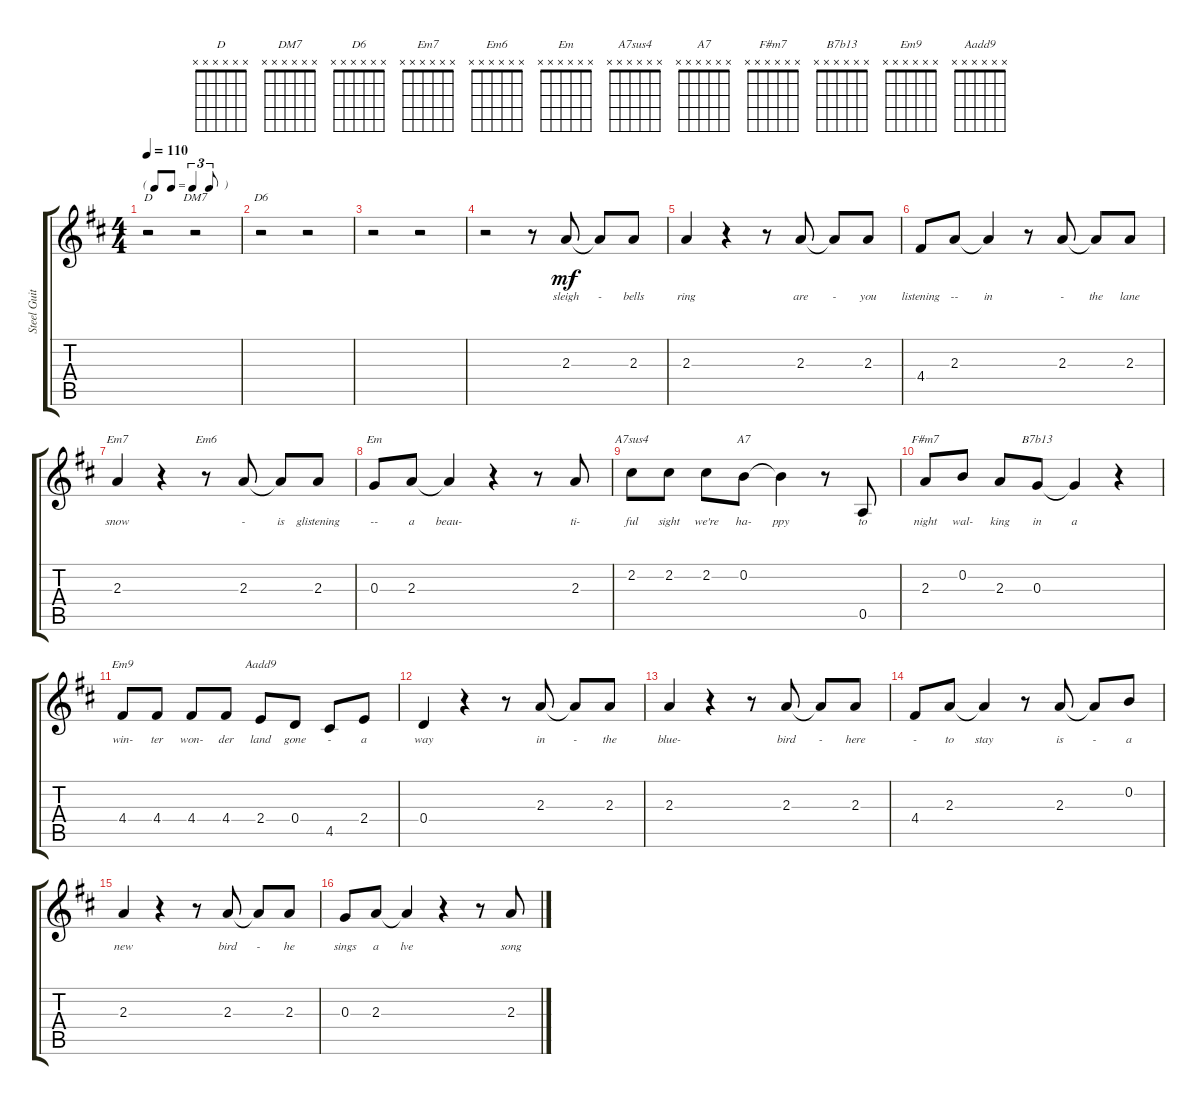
\track ("Steel Guitar" "Steel Guit") {instrument acousticguitarsteel}
\staff {score tabs}
\tuning (E4 B3 G3 D3 A2 E2) {hide}
\chord ("D" x x x x x x)
\chord ("DM7" x x x x x x)
\chord ("D6" x x x x x x)
\chord ("Em7" x x x x x x)
\chord ("Em6" x x x x x x)
\chord ("Em" x x x x x x)
\chord ("A7sus4" x x x x x x)
\chord ("A7" x x x x x x)
\chord ("F#m7" x x x x x x)
\chord ("B7b13" x x x x x x)
\chord ("Em9" x x x x x x)
\chord ("Aadd9" x x x x x x)
\ts (4 4)
\tf triplet8th
\tempo 110
\clef g2
\ks d
r.2{ch "D" dy mf instrument acousticguitarsteel} r.2{ch "DM7"} |
r.2{ch "D6"} r.2 |
r.2 r.2 |
r.2 r.8 2.3.8{lyrics (0 "sleigh") lyrics (1 "") lyrics (2 "") lyrics (3 "") lyrics (4 "")} 2.3{t}.8{lyrics (0 "-") lyrics (1 "") lyrics (2 "") lyrics (3 "") lyrics (4 "")} 2.3.8{lyrics (0 "bells") lyrics (1 "") lyrics (2 "") lyrics (3 "") lyrics (4 "")} |
2.3.4{lyrics (0 "ring") lyrics (1 "") lyrics (2 "") lyrics (3 "") lyrics (4 "")} r.4 r.8 2.3.8{lyrics (0 "are") lyrics (1 "") lyrics (2 "") lyrics (3 "") lyrics (4 "")} 2.3{t}.8{lyrics (0 "-") lyrics (1 "") lyrics (2 "") lyrics (3 "") lyrics (4 "")} 2.3.8{lyrics (0 "you") lyrics (1 "") lyrics (2 "") lyrics (3 "") lyrics (4 "")} |
4.4.8{lyrics (0 "listening") lyrics (1 "") lyrics (2 "") lyrics (3 "") lyrics (4 "")} 2.3.8{lyrics (0 "--") lyrics (1 "") lyrics (2 "") lyrics (3 "") lyrics (4 "")} 2.3{t}.4{lyrics (0 "in") lyrics (1 "") lyrics (2 "") lyrics (3 "") lyrics (4 "")} r.8 2.3.8{lyrics (0 "-") lyrics (1 "") lyrics (2 "") lyrics (3 "") lyrics (4 "")} 2.3{t}.8{lyrics (0 "the") lyrics (1 "") lyrics (2 "") lyrics (3 "") lyrics (4 "")} 2.3.8{lyrics (0 "lane") lyrics (1 "") lyrics (2 "") lyrics (3 "") lyrics (4 "")} |
2.3.4{ch "Em7" lyrics (0 "snow") lyrics (1 "") lyrics (2 "") lyrics (3 "") lyrics (4 "")} r.4 r.8{ch "Em6"} 2.3.8{lyrics (0 "-") lyrics (1 "") lyrics (2 "") lyrics (3 "") lyrics (4 "")} 2.3{t}.8{lyrics (0 "is") lyrics (1 "") lyrics (2 "") lyrics (3 "") lyrics (4 "")} 2.3.8{lyrics (0 "glistening") lyrics (1 "") lyrics (2 "") lyrics (3 "") lyrics (4 "")} |
0.3.8{ch "Em" lyrics (0 "--") lyrics (1 "") lyrics (2 "") lyrics (3 "") lyrics (4 "")} 2.3.8{lyrics (0 "a") lyrics (1 "") lyrics (2 "") lyrics (3 "") lyrics (4 "")} 2.3{t}.4{lyrics (0 "beau-") lyrics (1 "") lyrics (2 "") lyrics (3 "") lyrics (4 "")} r.4 r.8 2.3.8{lyrics (0 "ti-") lyrics (1 "") lyrics (2 "") lyrics (3 "") lyrics (4 "")} |
2.2.8{ch "A7sus4" lyrics (0 "ful") lyrics (1 "") lyrics (2 "") lyrics (3 "") lyrics (4 "")} 2.2.8{lyrics (0 "sight") lyrics (1 "") lyrics (2 "") lyrics (3 "") lyrics (4 "")} 2.2.8{lyrics (0 "we're") lyrics (1 "") lyrics (2 "") lyrics (3 "") lyrics (4 "")} 0.2.8{ch "A7" lyrics (0 "ha-") lyrics (1 "") lyrics (2 "") lyrics (3 "") lyrics (4 "")} 0.2{t}.4{lyrics (0 "ppy") lyrics (1 "") lyrics (2 "") lyrics (3 "") lyrics (4 "")} r.8 0.5.8{lyrics (0 "to") lyrics (1 "") lyrics (2 "") lyrics (3 "") lyrics (4 "")} |
2.3.8{ch "F#m7" lyrics (0 "night") lyrics (1 "") lyrics (2 "") lyrics (3 "") lyrics (4 "")} 0.2.8{lyrics (0 "wal-") lyrics (1 "") lyrics (2 "") lyrics (3 "") lyrics (4 "")} 2.3.8{lyrics (0 "king") lyrics (1 "") lyrics (2 "") lyrics (3 "") lyrics (4 "")} 0.3.8{ch "B7b13" lyrics (0 "in") lyrics (1 "") lyrics (2 "") lyrics (3 "") lyrics (4 "")} 0.3{t}.4{lyrics (0 "a") lyrics (1 "") lyrics (2 "") lyrics (3 "") lyrics (4 "")} r.4 |
4.4.8{ch "Em9" lyrics (0 "win-") lyrics (1 "") lyrics (2 "") lyrics (3 "") lyrics (4 "")} 4.4.8{lyrics (0 "ter") lyrics (1 "") lyrics (2 "") lyrics (3 "") lyrics (4 "")} 4.4.8{lyrics (0 "won-") lyrics (1 "") lyrics (2 "") lyrics (3 "") lyrics (4 "")} 4.4.8{lyrics (0 "der") lyrics (1 "") lyrics (2 "") lyrics (3 "") lyrics (4 "")} 2.4.8{ch "Aadd9" lyrics (0 "land") lyrics (1 "") lyrics (2 "") lyrics (3 "") lyrics (4 "")} 0.4.8{lyrics (0 "gone") lyrics (1 "") lyrics (2 "") lyrics (3 "") lyrics (4 "")} 4.5.8{lyrics (0 "-") lyrics (1 "") lyrics (2 "") lyrics (3 "") lyrics (4 "")} 2.4.8{lyrics (0 "a") lyrics (1 "") lyrics (2 "") lyrics (3 "") lyrics (4 "")} |
0.4.4{lyrics (0 "way") lyrics (1 "") lyrics (2 "") lyrics (3 "") lyrics (4 "")} r.4 r.8 2.3.8{lyrics (0 "in") lyrics (1 "") lyrics (2 "") lyrics (3 "") lyrics (4 "")} 2.3{t}.8{lyrics (0 "-") lyrics (1 "") lyrics (2 "") lyrics (3 "") lyrics (4 "")} 2.3.8{lyrics (0 "the") lyrics (1 "") lyrics (2 "") lyrics (3 "") lyrics (4 "")} |
2.3.4{lyrics (0 "blue-") lyrics (1 "") lyrics (2 "") lyrics (3 "") lyrics (4 "")} r.4 r.8 2.3.8{lyrics (0 "bird") lyrics (1 "") lyrics (2 "") lyrics (3 "") lyrics (4 "")} 2.3{t}.8{lyrics (0 "-") lyrics (1 "") lyrics (2 "") lyrics (3 "") lyrics (4 "")} 2.3.8{lyrics (0 "here") lyrics (1 "") lyrics (2 "") lyrics (3 "") lyrics (4 "")} |
4.4.8{lyrics (0 "-") lyrics (1 "") lyrics (2 "") lyrics (3 "") lyrics (4 "")} 2.3.8{lyrics (0 "to") lyrics (1 "") lyrics (2 "") lyrics (3 "") lyrics (4 "")} 2.3{t}.4{lyrics (0 "stay") lyrics (1 "") lyrics (2 "") lyrics (3 "") lyrics (4 "")} r.8 2.3.8{lyrics (0 "is") lyrics (1 "") lyrics (2 "") lyrics (3 "") lyrics (4 "")} 2.3{t}.8{lyrics (0 "-") lyrics (1 "") lyrics (2 "") lyrics (3 "") lyrics (4 "")} 0.2.8{lyrics (0 "a") lyrics (1 "") lyrics (2 "") lyrics (3 "") lyrics (4 "")} |
2.3.4{lyrics (0 "new") lyrics (1 "") lyrics (2 "") lyrics (3 "") lyrics (4 "")} r.4 r.8 2.3.8{lyrics (0 "bird") lyrics (1 "") lyrics (2 "") lyrics (3 "") lyrics (4 "")} 2.3{t}.8{lyrics (0 "-") lyrics (1 "") lyrics (2 "") lyrics (3 "") lyrics (4 "")} 2.3.8{lyrics (0 "he") lyrics (1 "") lyrics (2 "") lyrics (3 "") lyrics (4 "")} |
0.3.8{lyrics (0 "sings") lyrics (1 "") lyrics (2 "") lyrics (3 "") lyrics (4 "")} 2.3.8{lyrics (0 "a") lyrics (1 "") lyrics (2 "") lyrics (3 "") lyrics (4 "")} 2.3{t}.4{lyrics (0 "lve") lyrics (1 "") lyrics (2 "") lyrics (3 "") lyrics (4 "")} r.4 r.8 2.3.8{lyrics (0 "song") lyrics (1 "") lyrics (2 "") lyrics (3 "") lyrics (4 "")}
